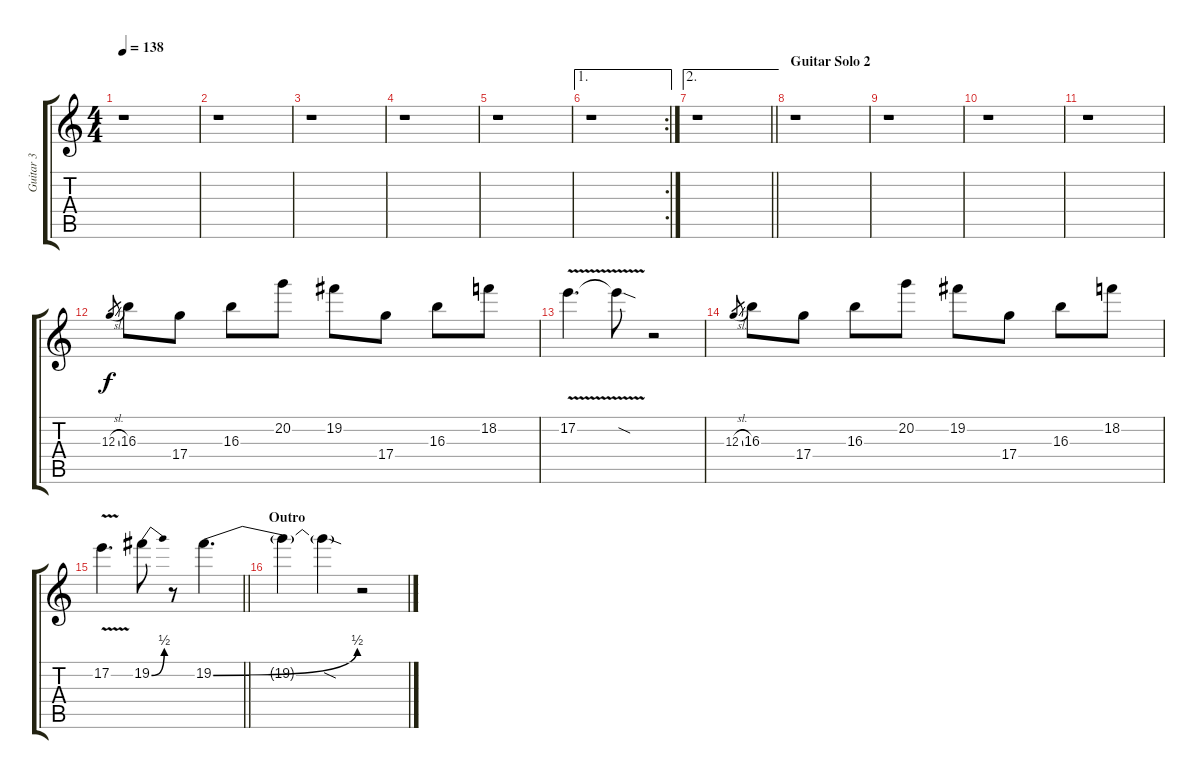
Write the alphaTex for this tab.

\track ("Guitar 3" "Guitar 3") {instrument distortionguitar}
\staff {score tabs}
\tuning (E4 B3 G3 D3 A2 E2) {hide}
\ts (4 4)
\tempo 138
\clef g2
\ks c
r.1{dy f} |
r.1 |
r.1 |
r.1 |
r.1 |
\ae 1
\rc 2
r.1 |
\ae 2
\barLineRight lightlight
r.1 |
\section ("" "Guitar Solo 2")
r.1 |
r.1 |
r.1 |
r.1 |
12.3{sl}.8{gr} 16.3.8 17.4.8 16.3.8 20.2.8 19.2.8 17.4.8 16.3.8 18.2.8 |
17.2{v}.4{d} 17.2{sod t}.8 r.2 |
12.3{sl}.8{gr} 16.3.8 17.4.8 16.3.8 20.2.8 19.2.8 17.4.8 16.3.8 18.2.8 |
\barLineRight lightlight
17.2{v}.4{d} 19.2{be (bend 0 0 60 2)}.8 r.8 19.2{be (bend 0 0 60 2)}.4{d} |
\section ("" "Outro")
19.2{t}.4 19.2{sod t}.4 r.2
